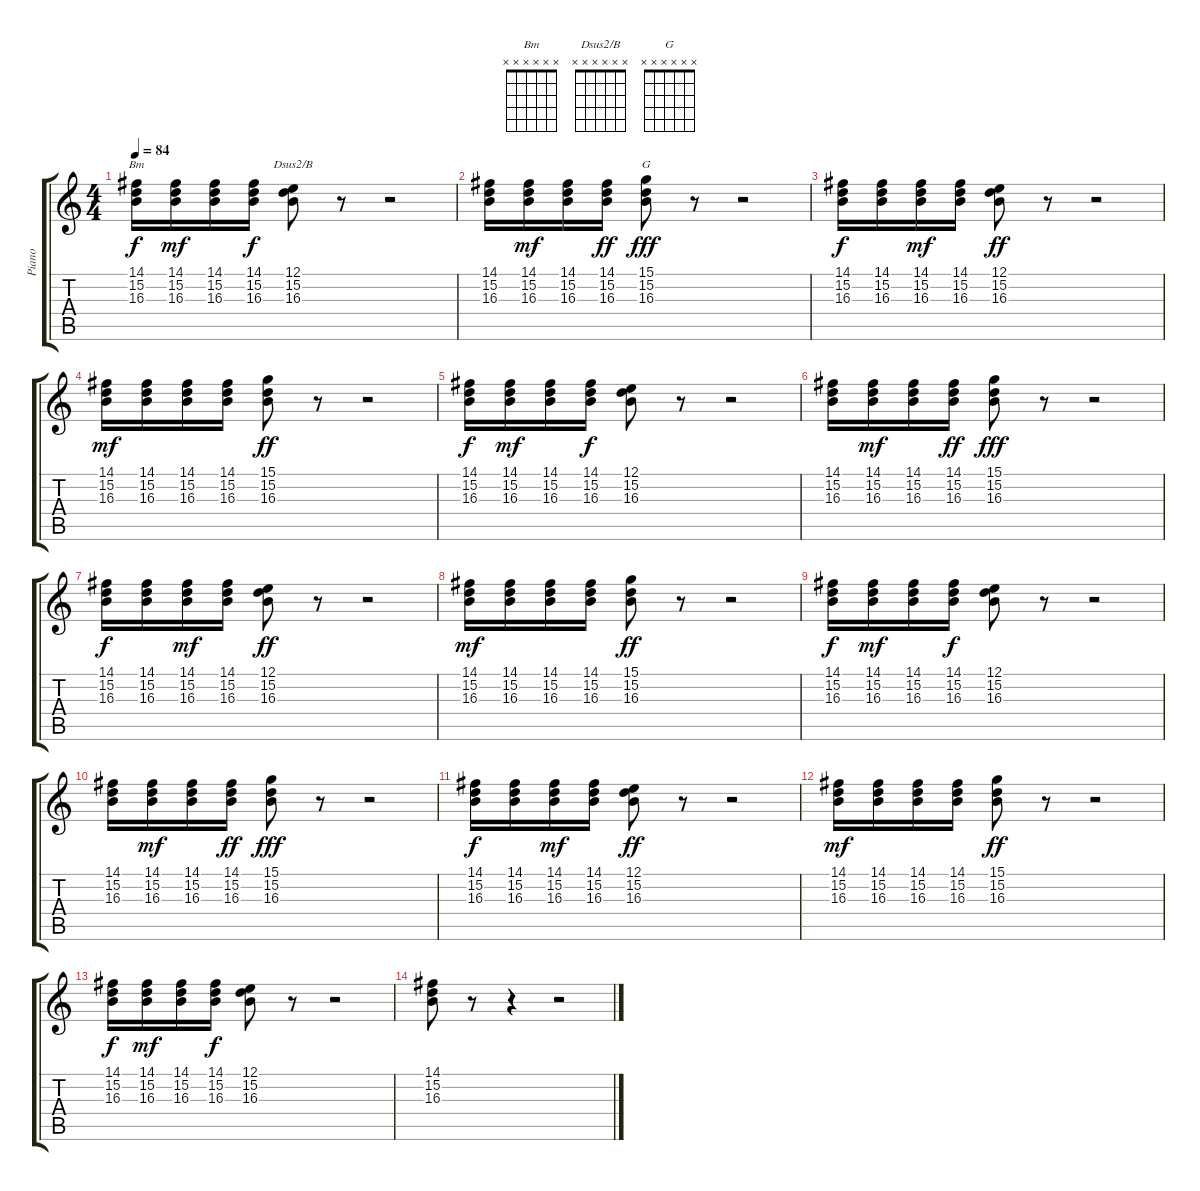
\track ("Piano" "Piano") {instrument acousticgrandpiano}
\staff {score tabs}
\tuning (E4 B3 G3 D3 A2 E2) {hide}
\chord ("Bm" x x x x x x) {firstfret 0}
\chord ("Dsus2/B" x x x x x x) {firstfret 0}
\chord ("G" x x x x x x) {firstfret 0}
\ts (4 4)
\tempo 84
\clef g2
\ks c
(14.1 15.2 16.3).16{ch "Bm" dy f} (14.1 15.2 16.3).16{dy mf} (14.1 15.2 16.3).16 (14.1 15.2 16.3).16{dy f} (12.1 15.2 16.3).8{ch "Dsus2/B"} r.8 r.2 |
(14.1 15.2 16.3).16 (14.1 15.2 16.3).16{dy mf} (14.1 15.2 16.3).16 (14.1 15.2 16.3).16{dy ff} (15.1 15.2 16.3).8{ch "G" dy fff} r.8 r.2 |
(14.1 15.2 16.3).16{dy f} (14.1 15.2 16.3).16 (14.1 15.2 16.3).16{dy mf} (14.1 15.2 16.3).16 (12.1 15.2 16.3).8{dy ff} r.8 r.2 |
(14.1 15.2 16.3).16{dy mf} (14.1 15.2 16.3).16 (14.1 15.2 16.3).16 (14.1 15.2 16.3).16 (15.1 15.2 16.3).8{dy ff} r.8 r.2 |
(14.1 15.2 16.3).16{dy f} (14.1 15.2 16.3).16{dy mf} (14.1 15.2 16.3).16 (14.1 15.2 16.3).16{dy f} (12.1 15.2 16.3).8 r.8 r.2 |
(14.1 15.2 16.3).16 (14.1 15.2 16.3).16{dy mf} (14.1 15.2 16.3).16 (14.1 15.2 16.3).16{dy ff} (15.1 15.2 16.3).8{dy fff} r.8 r.2 |
(14.1 15.2 16.3).16{dy f} (14.1 15.2 16.3).16 (14.1 15.2 16.3).16{dy mf} (14.1 15.2 16.3).16 (12.1 15.2 16.3).8{dy ff} r.8 r.2 |
(14.1 15.2 16.3).16{dy mf} (14.1 15.2 16.3).16 (14.1 15.2 16.3).16 (14.1 15.2 16.3).16 (15.1 15.2 16.3).8{dy ff} r.8 r.2 |
(14.1 15.2 16.3).16{dy f} (14.1 15.2 16.3).16{dy mf} (14.1 15.2 16.3).16 (14.1 15.2 16.3).16{dy f} (12.1 15.2 16.3).8 r.8 r.2 |
(14.1 15.2 16.3).16 (14.1 15.2 16.3).16{dy mf} (14.1 15.2 16.3).16 (14.1 15.2 16.3).16{dy ff} (15.1 15.2 16.3).8{dy fff} r.8 r.2 |
(14.1 15.2 16.3).16{dy f} (14.1 15.2 16.3).16 (14.1 15.2 16.3).16{dy mf} (14.1 15.2 16.3).16 (12.1 15.2 16.3).8{dy ff} r.8 r.2 |
(14.1 15.2 16.3).16{dy mf} (14.1 15.2 16.3).16 (14.1 15.2 16.3).16 (14.1 15.2 16.3).16 (15.1 15.2 16.3).8{dy ff} r.8 r.2 |
(14.1 15.2 16.3).16{dy f} (14.1 15.2 16.3).16{dy mf} (14.1 15.2 16.3).16 (14.1 15.2 16.3).16{dy f} (12.1 15.2 16.3).8 r.8 r.2 |
(14.1 15.2 16.3).8 r.8 r.4 r.2
